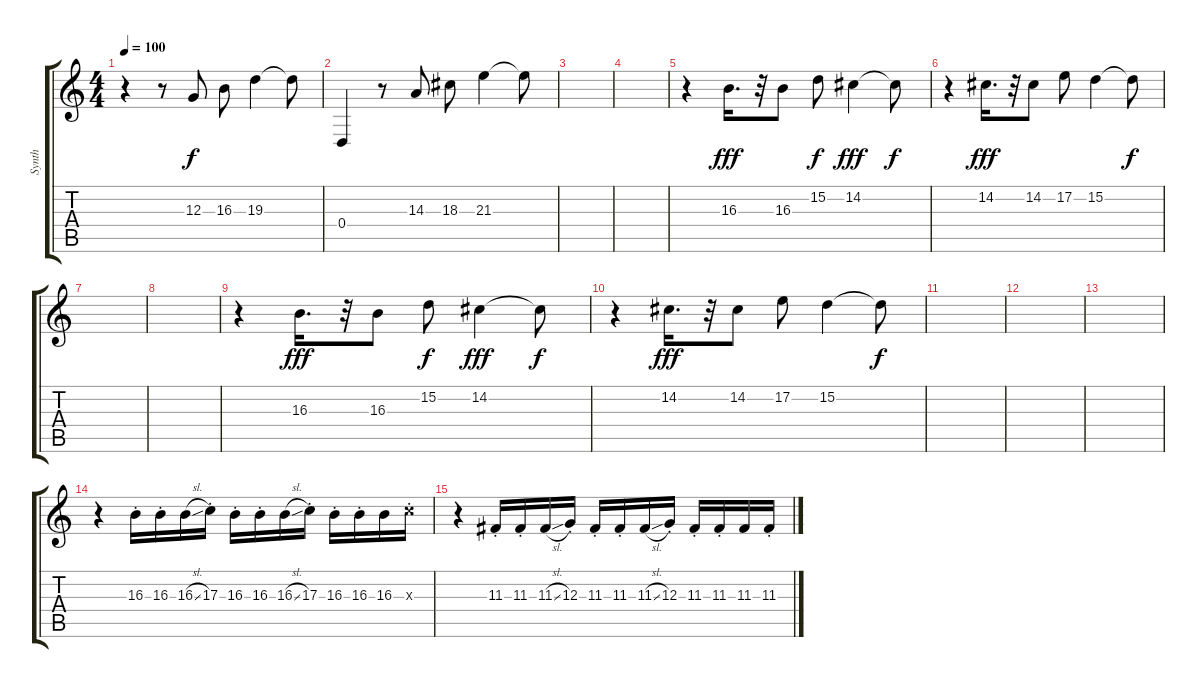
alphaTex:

\track ("Synth" "Synth") {instrument lead2sawtooth}
\staff {score tabs}
\tuning (E4 B3 G3 D3 A2 E2) {hide}
\ts (4 4)
\tempo 100
\clef g2
\ks c
r.4{dy p} r.8 12.3.8{dy f} 16.3.8 19.3.4 19.3{t}.8 |
0.4.4 r.8 14.3.8 18.3.8 21.3.4 21.3{t}.8 |
|
|
r.4 16.3.16{d dy fff} r.32 16.3.8 15.2.8{dy f} 14.2.4{dy fff} 14.2{t}.8{dy f} |
r.4 14.2.16{d dy fff} r.32 14.2.8 17.2.8 15.2.4 15.2{t}.8{dy f} |
|
|
r.4 16.3.16{d dy fff} r.32 16.3.8 15.2.8{dy f} 14.2.4{dy fff} 14.2{t}.8{dy f} |
r.4 14.2.16{d dy fff} r.32 14.2.8 17.2.8 15.2.4 15.2{t}.8{dy f} |
|
|
|
r.4 16.3{st}.16 16.3{st}.16 16.3{sl}.16 17.3{st}.16 16.3{st}.16 16.3{st}.16 16.3{sl}.16 17.3{st}.16 16.3{st}.16 16.3{st}.16 16.3.16 17.3{st x}.16 |
r.4 11.3{st}.16 11.3{st}.16 11.3{sl}.16 12.3{st}.16 11.3{st}.16 11.3{st}.16 11.3{sl}.16 12.3{st}.16 11.3{st}.16 11.3{st}.16 11.3.16 11.3{st}.16
